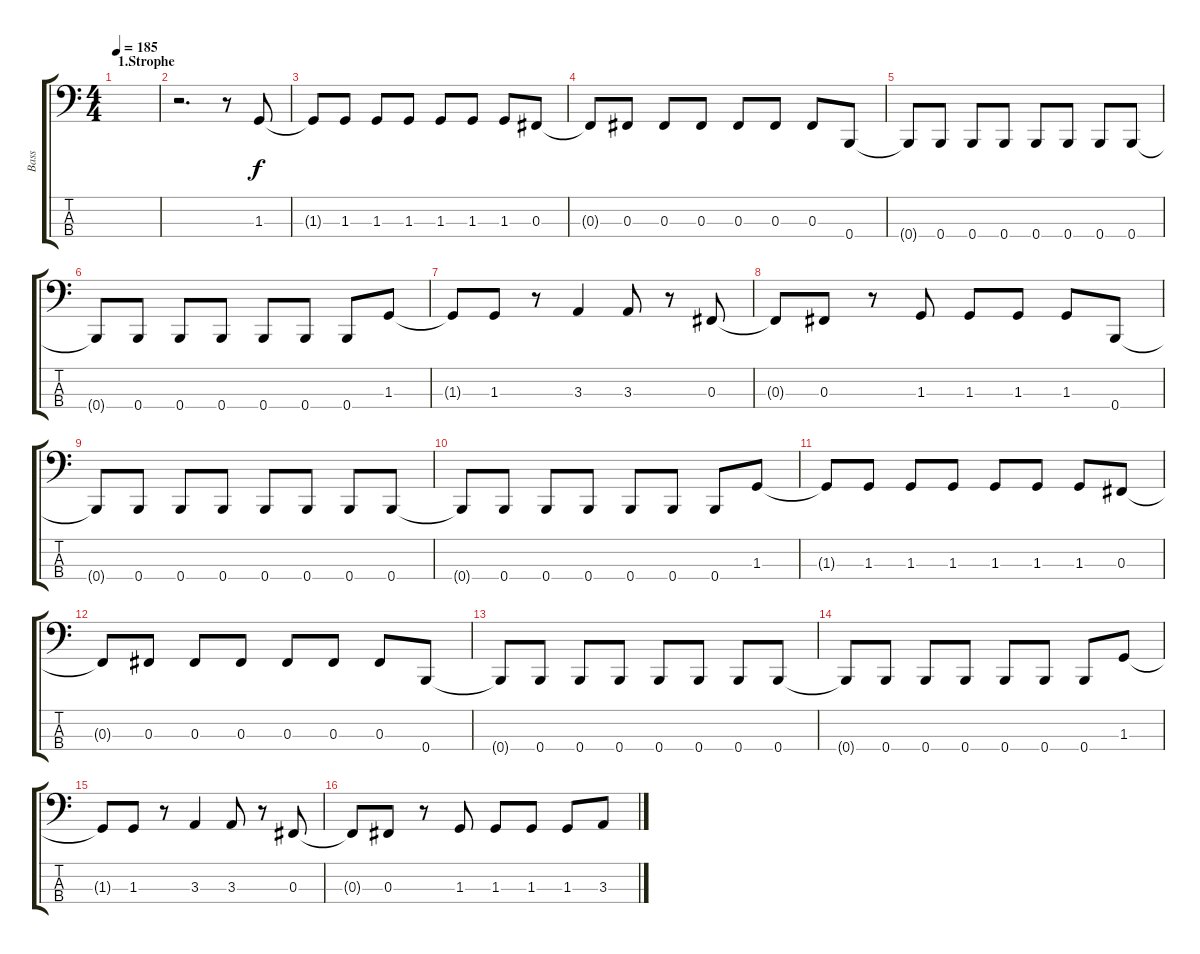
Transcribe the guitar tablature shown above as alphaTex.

\track ("Bass" "Bass") {instrument electricbasspick}
\staff {score tabs}
\tuning (E2 B1 Gb1 B0) {hide}
\ts (4 4)
\section ("" "1.Strophe")
\tempo 185
\clef f4
\ks c
|
r.2{d} r.8 1.3.8 |
1.3{t}.8 1.3.8 1.3.8 1.3.8 1.3.8 1.3.8 1.3.8 0.3.8 |
0.3{t}.8 0.3.8 0.3.8 0.3.8 0.3.8 0.3.8 0.3.8 0.4.8 |
0.4{t}.8 0.4.8 0.4.8 0.4.8 0.4.8 0.4.8 0.4.8 0.4.8 |
0.4{t}.8 0.4.8 0.4.8 0.4.8 0.4.8 0.4.8 0.4.8 1.3.8 |
1.3{t}.8 1.3.8 r.8 3.3.4 3.3.8 r.8 0.3.8 |
0.3{t}.8 0.3.8 r.8 1.3.8 1.3.8 1.3.8 1.3.8 0.4.8 |
0.4{t}.8 0.4.8 0.4.8 0.4.8 0.4.8 0.4.8 0.4.8 0.4.8 |
0.4{t}.8 0.4.8 0.4.8 0.4.8 0.4.8 0.4.8 0.4.8 1.3.8 |
1.3{t}.8 1.3.8 1.3.8 1.3.8 1.3.8 1.3.8 1.3.8 0.3.8 |
0.3{t}.8 0.3.8 0.3.8 0.3.8 0.3.8 0.3.8 0.3.8 0.4.8 |
0.4{t}.8 0.4.8 0.4.8 0.4.8 0.4.8 0.4.8 0.4.8 0.4.8 |
0.4{t}.8 0.4.8 0.4.8 0.4.8 0.4.8 0.4.8 0.4.8 1.3.8 |
1.3{t}.8 1.3.8 r.8 3.3.4 3.3.8 r.8 0.3.8 |
0.3{t}.8 0.3.8 r.8 1.3.8 1.3.8 1.3.8 1.3.8 3.3.8
